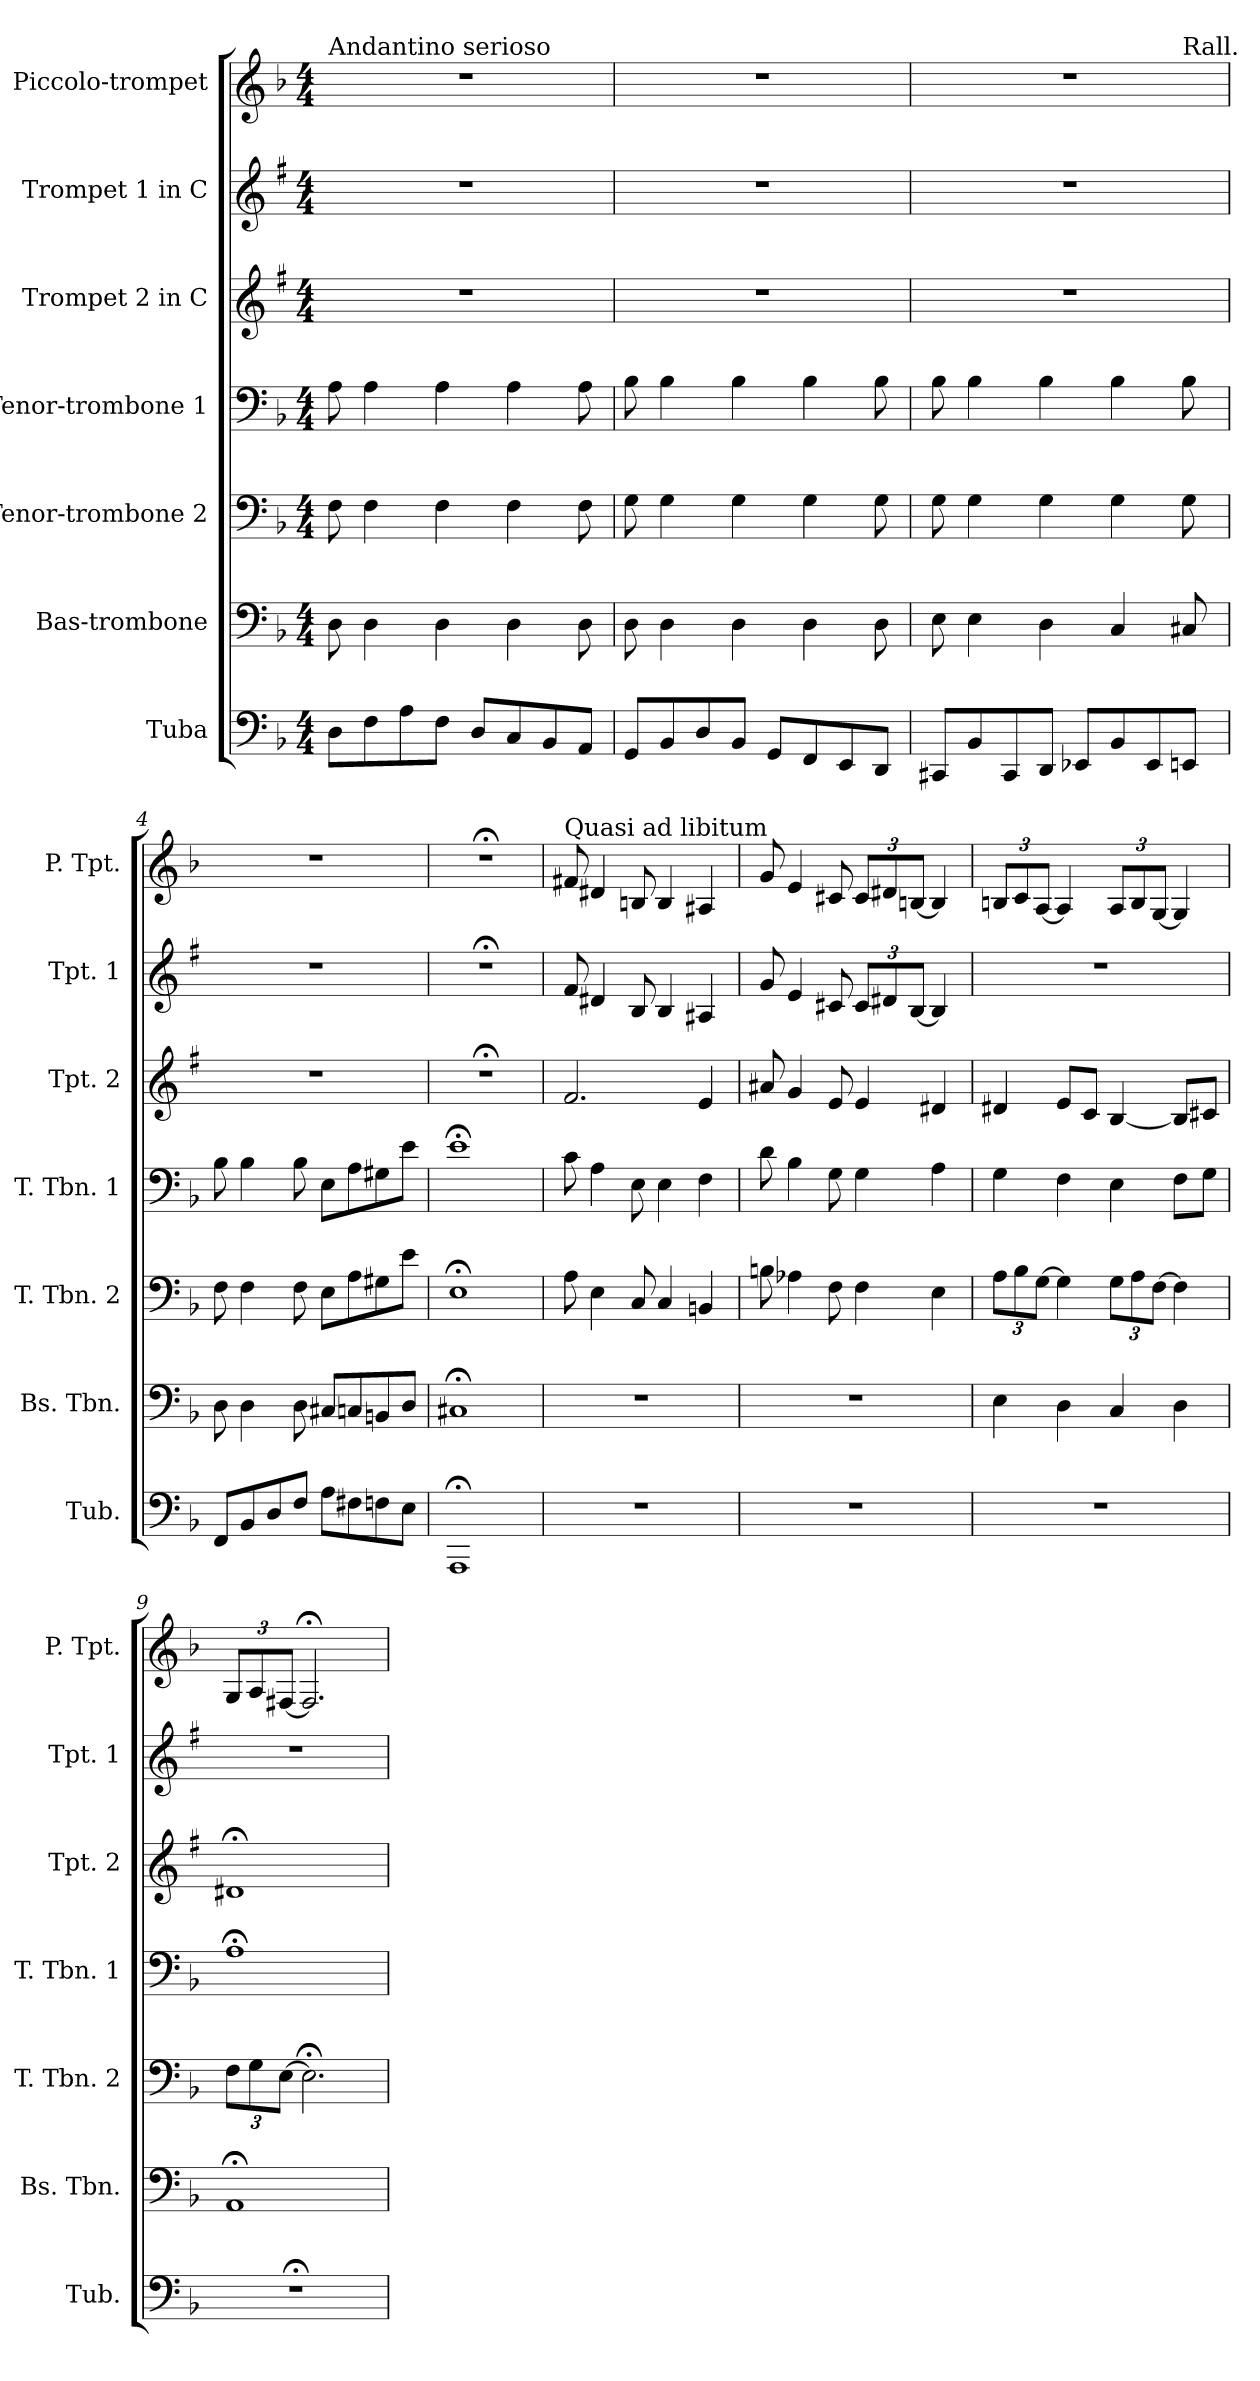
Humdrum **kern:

**kern	**kern	**kern	**kern	**kern	**kern	**kern
*part7	*part6	*part5	*part4	*part3	*part2	*part1
*staff7	*staff6	*staff5	*staff4	*staff3	*staff2	*staff1
*I"Tuba	*I"Bas-trombone	*I"Tenor-trombone 2	*I"Tenor-trombone 1	*I"Trompet 2 in C	*I"Trompet 1 in C	*I"Piccolo-trompet
*I'Tub.	*I'Bs. Tbn.	*I'T. Tbn. 2	*I'T. Tbn. 1	*I'Tpt. 2	*I'Tpt. 1	*I'P. Tpt.
*clefF4	*clefF4	*clefF4	*clefF4	*clefG2	*clefG2	*clefG2
*	*	*	*	*ITrd1c2	*ITrd1c2	*ITrd-6c-10
*k[b-]	*k[b-]	*k[b-]	*k[b-]	*k[b-]	*k[b-]	*k[b-e-a-]
*M4/4	*M4/4	*M4/4	*M4/4	*M4/4	*M4/4	*M4/4
*MM76	*MM76	*MM76	*MM76	*MM76	*MM76	*MM76
=1	=1	=1	=1	=1	=1	=1
!	!	!	!	!	!	!LO:TX:t=Andantino serioso
8D\L	8D\	8F\	8A\	1r	1r	1r
8F\	4D\	4F\	4A\	.	.	.
8A\	.	.	.	.	.	.
8F\J	4D\	4F\	4A\	.	.	.
8D/L	.	.	.	.	.	.
8C/	4D\	4F\	4A\	.	.	.
8BB-/	.	.	.	.	.	.
8AA/J	8D\	8F\	8A\	.	.	.
=2	=2	=2	=2	=2	=2	=2
8GG/L	8D\	8G\	8B-\	1r	1r	1r
8BB-/	4D\	4G\	4B-\	.	.	.
8D/	.	.	.	.	.	.
8BB-/J	4D\	4G\	4B-\	.	.	.
8GG/L	.	.	.	.	.	.
8FF/	4D\	4G\	4B-\	.	.	.
8EE/	.	.	.	.	.	.
8DD/J	8D\	8G\	8B-\	.	.	.
=3	=3	=3	=3	=3	=3	=3
*	*	*	*	*	*	*^
8CC#X/L	8E\	8G\	8B-\	1r	1r	1r	2..ryy
8BB-/	4E\	4G\	4B-\	.	.	.	.
8CC#/	.	.	.	.	.	.	.
8DD/J	4D\	4G\	4B-\	.	.	.	.
8EE-X/L	.	.	.	.	.	.	.
8BB-/	4C/	4G\	4B-\	.	.	.	.
8EE-/	.	.	.	.	.	.	.
!	!	!	!	!	!	!	!LO:TX:t=Rall.
8EEn/J	8C#X/	8G\	8B-\	.	.	.	8ryy
*	*	*	*	*	*	*v	*v
=4	=4	=4	=4	=4	=4	=4
8FF/L	8D\	8F\	8B-\	1r	1r	1r
8BB-/	4D\	4F\	4B-\	.	.	.
8D/	.	.	.	.	.	.
8F/J	8D\	8F\	8B-\	.	.	.
8A\L	8C#X/L	8E\L	8E\L	.	.	.
8F#X\	8Cn/	8A\	8A\	.	.	.
8Fn\	8BBn/	8G#X\	8G#X\	.	.	.
8E\J	8D/J	8e\J	8e\J	.	.	.
=5	=5	=5	=5	=5	=5	=5
1AAA;<	1C#X;<	1E;<	1e;<	1r;<	1r;<	1r;<
=6	=6	=6	=6	=6	=6	=6
!	!	!	!	!	!	!LO:TX:t=Quasi ad libitum
1r	1r	8A\	8c\	2.e/	8e/	8een/
.	.	4E\	4A\	.	4c#X/	4cc#X/
.	.	8C/	8E\	.	8A/	8an/
.	.	4C/	4E\	.	4A/	4a/
.	.	4BBn/	4F\	4d/	4G#X/	4g#X/
!!LO:PB:g=z
=7	=7	=7	=7	=7	=7	=7
1r	1r	8Bn\	8d\	8g#X/	8f/	8ff/
.	.	4A-X\	4B-\	4f/	4d/	4dd/
.	.	8F\	8G\	8d/	8Bn/	8bn/
*	*	*	*	*	*Xbrackettup	*Xbrackettup
.	.	4F\	4G\	4d/	12B/L	12b/L
.	.	.	.	.	12c#X/	12cc#X/
.	.	.	.	.	[12A/J	[12an/J
.	.	4E\	4A\	4c#X/	4A/]	4a/]
=8	=8	=8	=8	=8	=8	=8
*	*	*Xbrackettup	*	*	*	*
1r	4E\	12A\L	4G\	4c#X/	1r	12an/L
.	.	12B-\	.	.	.	12b-/
.	.	[12G\J	.	.	.	[12g/J
.	4D\	4G\]	4F\	8d/L	.	4g/]
.	.	.	.	8B-/J	.	.
.	4C/	12G\L	4E\	[4A/	.	12g/L
.	.	12A\	.	.	.	12a/
.	.	[12F\J	.	.	.	[12f/J
.	4D\	4F\]	8F\L	8A/L]	.	4f/]
.	.	.	8G\J	8Bn/J	.	.
=9	=9	=9	=9	=9	=9	=9
1r;<	1AA;<	12F\L	1A;<	1c#X;<	1r	12f/L
.	.	12G\	.	.	.	12g/
.	.	[12E\J	.	.	.	[12en/J
.	.	2.E;<\]	.	.	.	2.e;</]
=	=	=	=	=	=	=
*-	*-	*-	*-	*-	*-	*-
